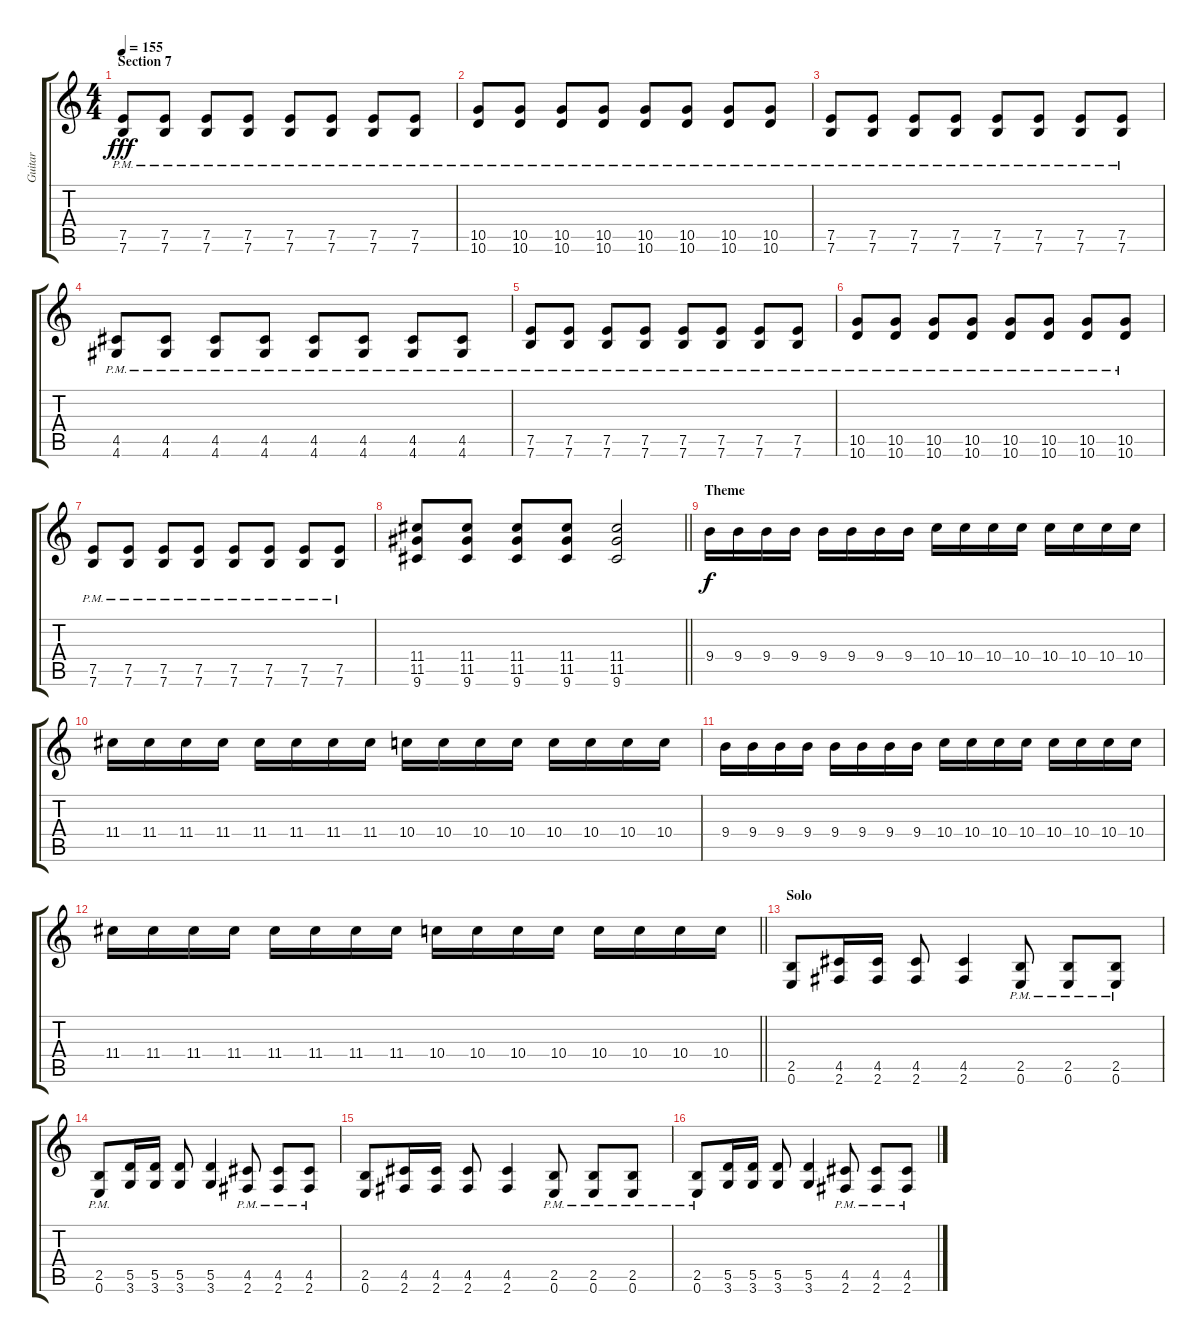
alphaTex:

\track ("Guitar" "Guitar") {instrument distortionguitar}
\staff {score tabs}
\tuning (E4 B3 G3 D3 A2 E2) {hide}
\ts (4 4)
\section ("" "Section 7")
\tempo 155
\clef g2
\ks c
(7.5{pm} 7.6{pm}).8{dy fff} (7.5{pm} 7.6{pm}).8 (7.5{pm} 7.6{pm}).8 (7.5{pm} 7.6{pm}).8 (7.5{pm} 7.6{pm}).8 (7.5{pm} 7.6{pm}).8 (7.5{pm} 7.6{pm}).8 (7.5{pm} 7.6{pm}).8 |
(10.5{pm} 10.6{pm}).8 (10.5{pm} 10.6{pm}).8 (10.5{pm} 10.6{pm}).8 (10.5{pm} 10.6{pm}).8 (10.5{pm} 10.6{pm}).8 (10.5{pm} 10.6{pm}).8 (10.5{pm} 10.6{pm}).8 (10.5{pm} 10.6{pm}).8 |
(7.5{pm} 7.6{pm}).8 (7.5{pm} 7.6{pm}).8 (7.5{pm} 7.6{pm}).8 (7.5{pm} 7.6{pm}).8 (7.5{pm} 7.6{pm}).8 (7.5{pm} 7.6{pm}).8 (7.5{pm} 7.6{pm}).8 (7.5{pm} 7.6{pm}).8 |
(4.5{pm} 4.6).8 (4.5{pm} 4.6).8 (4.5{pm} 4.6).8 (4.5{pm} 4.6).8 (4.5{pm} 4.6).8 (4.5{pm} 4.6).8 (4.5{pm} 4.6).8 (4.5{pm} 4.6).8 |
(7.5{pm} 7.6{pm}).8 (7.5{pm} 7.6{pm}).8 (7.5{pm} 7.6{pm}).8 (7.5{pm} 7.6{pm}).8 (7.5{pm} 7.6{pm}).8 (7.5{pm} 7.6{pm}).8 (7.5{pm} 7.6{pm}).8 (7.5{pm} 7.6{pm}).8 |
(10.5{pm} 10.6{pm}).8 (10.5{pm} 10.6{pm}).8 (10.5{pm} 10.6{pm}).8 (10.5{pm} 10.6{pm}).8 (10.5{pm} 10.6{pm}).8 (10.5{pm} 10.6{pm}).8 (10.5{pm} 10.6{pm}).8 (10.5{pm} 10.6{pm}).8 |
(7.5{pm} 7.6{pm}).8 (7.5{pm} 7.6{pm}).8 (7.5{pm} 7.6{pm}).8 (7.5{pm} 7.6{pm}).8 (7.5{pm} 7.6{pm}).8 (7.5{pm} 7.6{pm}).8 (7.5{pm} 7.6{pm}).8 (7.5{pm} 7.6{pm}).8 |
\barLineRight lightlight
(11.4 11.5 9.6).8 (11.4 11.5 9.6).8 (11.4 11.5 9.6).8 (11.4 11.5 9.6).8 (11.4 11.5 9.6).2 |
\section ("" "Theme")
9.4.16{dy f} 9.4.16 9.4.16 9.4.16 9.4.16 9.4.16 9.4.16 9.4.16 10.4.16 10.4.16 10.4.16 10.4.16 10.4.16 10.4.16 10.4.16 10.4.16 |
11.4.16 11.4.16 11.4.16 11.4.16 11.4.16 11.4.16 11.4.16 11.4.16 10.4.16 10.4.16 10.4.16 10.4.16 10.4.16 10.4.16 10.4.16 10.4.16 |
9.4.16 9.4.16 9.4.16 9.4.16 9.4.16 9.4.16 9.4.16 9.4.16 10.4.16 10.4.16 10.4.16 10.4.16 10.4.16 10.4.16 10.4.16 10.4.16 |
\barLineRight lightlight
11.4.16 11.4.16 11.4.16 11.4.16 11.4.16 11.4.16 11.4.16 11.4.16 10.4.16 10.4.16 10.4.16 10.4.16 10.4.16 10.4.16 10.4.16 10.4.16 |
\section ("" "Solo")
(2.5 0.6).8 (4.5 2.6).16 (4.5 2.6).16 (4.5 2.6).8 (4.5 2.6).4 (2.5{pm} 0.6{pm}).8 (2.5{pm} 0.6{pm}).8 (2.5{pm} 0.6{pm}).8 |
(2.5{pm} 0.6{pm}).8 (5.5 3.6).16 (5.5 3.6).16 (5.5 3.6).8 (5.5 3.6).4 (4.5{pm} 2.6{pm}).8 (4.5{pm} 2.6{pm}).8 (4.5{pm} 2.6{pm}).8 |
(2.5 0.6).8 (4.5 2.6).16 (4.5 2.6).16 (4.5 2.6).8 (4.5 2.6).4 (2.5{pm} 0.6{pm}).8 (2.5{pm} 0.6{pm}).8 (2.5{pm} 0.6{pm}).8 |
(2.5{pm} 0.6{pm}).8 (5.5 3.6).16 (5.5 3.6).16 (5.5 3.6).8 (5.5 3.6).4 (4.5{pm} 2.6{pm}).8 (4.5{pm} 2.6{pm}).8 (4.5{pm} 2.6{pm}).8
